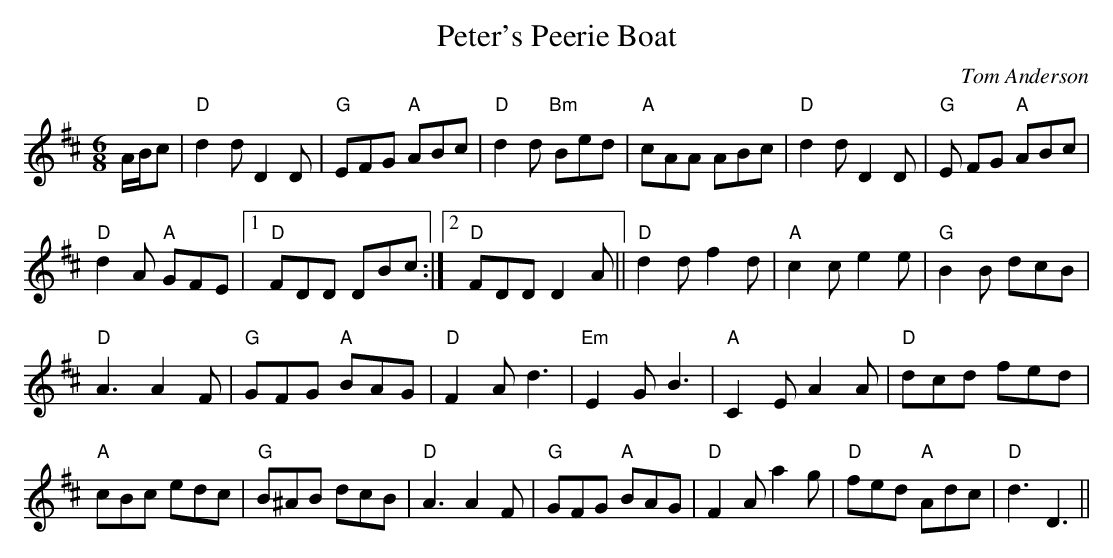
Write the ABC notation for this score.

X:1
T:Peter's Peerie Boat
M:6/8
L:1/8
C:Tom Anderson
K:D
A/B/c|"D"d2d D2D|"G"EFG "A"ABc|"D"d2d "Bm"Bed|"A"cAA ABc|"D"d2d D2D|"G"E
FG "A"ABc|!
"D"d2A "A"GFE|1 "D"FDD DBc:|2 "D"FDD D2 A||"D"d2 d f2 d|"A"c2 ce2e|"G"B2
B dcB|!
"D"A3 A2F|"G"GFG "A"BAG|"D"F2A d3|"Em"E2G B3|"A"C2E A2 A|"D"dcd fed|!
"A"cBc edc|"G"B^AB dcB|"D"A3 A2F|"G"GFG "A"BAG|"D"F2A a2g |"D"fed "A"Adc
|"D"d3 D3||
